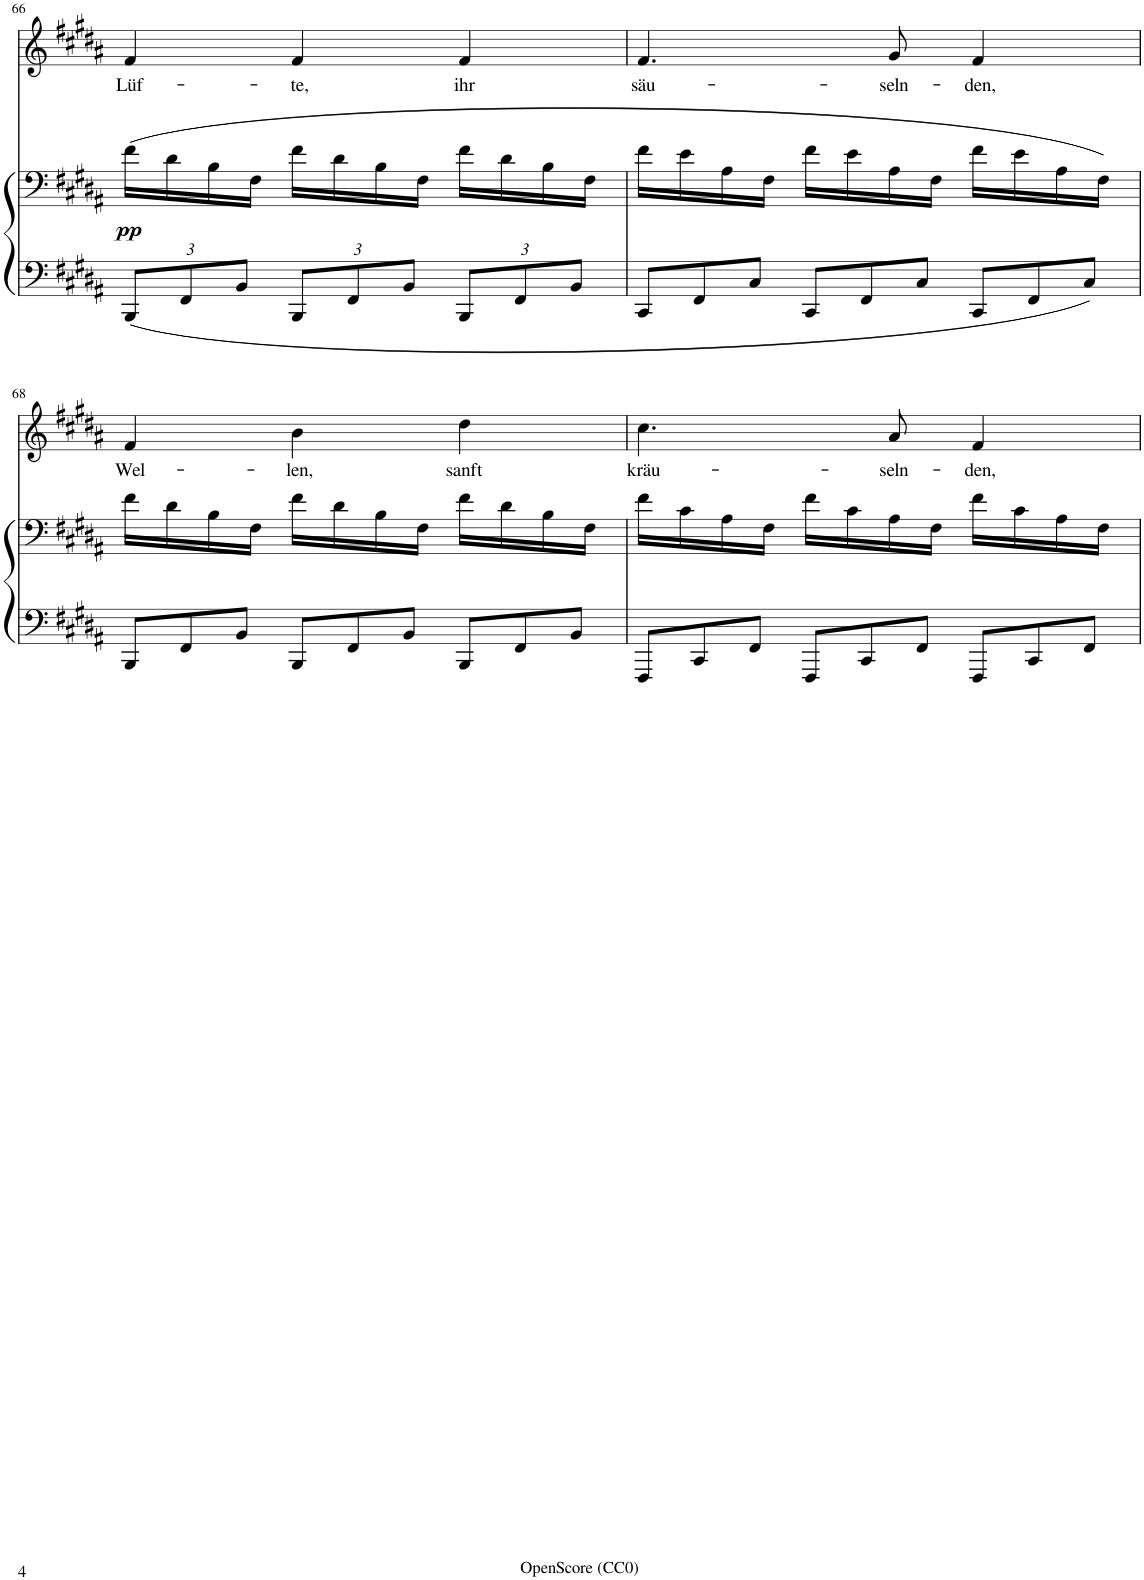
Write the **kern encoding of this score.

**kern	**kern	**dynam	**kern	**text
*part2	*part2	*part2	*part1	*part1
*staff3	*staff2	*staff2/3	*staff1	*staff1
*I"Piano	*	*	*I"Voice	*
*I'Pno	*	*	*	*
!!LO:PB:g=z
*clefF4	*clefF4	*	*clefG2	*
*k[f#c#g#d#a#]	*k[f#c#g#d#a#]	*	*k[f#c#g#d#a#]	*
*M3/4	*M3/4	*	*M3/4	*
*Xbrackettup	*	*	*	*
=66	=66	=66	=66	=66
!	!	!LO:DY:b	!	!LO:LY:b
12BBB/L	(16f#\LL	pp	4f#/	Lüf-
.	16d#\	.	.	.
12FF#/	.	.	.	.
.	16B\	.	.	.
12BB/J	.	.	.	.
.	16F#\JJ	.	.	.
!	!	!	!	!LO:LY:b
12BBB/L	16f#\LL	.	4f#/	-te,
.	16d#\	.	.	.
12FF#/	.	.	.	.
.	16B\	.	.	.
12BB/J	.	.	.	.
.	16F#\JJ	.	.	.
!	!	!	!	!LO:LY:b
12BBB/L	16f#\LL	.	4f#/	ihr
.	16d#\	.	.	.
12FF#/	.	.	.	.
.	16B\	.	.	.
12BB/J	.	.	.	.
.	16F#\JJ	.	.	.
=67	=67	=67	=67	=67
!	!	!	!	!LO:LY:b
12CC#/L	16f#\LL	.	4.f#/	säu-
.	16e\	.	.	.
12FF#/	.	.	.	.
.	16A#\	.	.	.
12C#/J	.	.	.	.
.	16F#\JJ	.	.	.
12CC#/L	16f#\LL	.	.	.
.	16e\	.	.	.
12FF#/	.	.	.	.
!	!	!	!	!LO:LY:b
.	16A#\	.	8g#/	-seln-
12C#/J	.	.	.	.
.	16F#\JJ	.	.	.
!	!	!	!	!LO:LY:b
12CC#/L	16f#\LL	.	4f#/	-den,
.	16e\	.	.	.
12FF#/	.	.	.	.
.	16A#\	.	.	.
12C#/J	.	.	.	.
.	16F#\JJ)	.	.	.
!!LO:LB:g=z
=68	=68	=68	=68	=68
!	!	!	!	!LO:LY:b
12BBB/L	16f#\LL	.	4f#/	Wel-
.	16d#\	.	.	.
12FF#/	.	.	.	.
.	16B\	.	.	.
12BB/J	.	.	.	.
.	16F#\JJ	.	.	.
!	!	!	!	!LO:LY:b
12BBB/L	16f#\LL	.	4b\	-len,
.	16d#\	.	.	.
12FF#/	.	.	.	.
.	16B\	.	.	.
12BB/J	.	.	.	.
.	16F#\JJ	.	.	.
!	!	!	!	!LO:LY:b
12BBB/L	16f#\LL	.	4dd#\	sanft
.	16d#\	.	.	.
12FF#/	.	.	.	.
.	16B\	.	.	.
12BB/J	.	.	.	.
.	16F#\JJ	.	.	.
=69	=69	=69	=69	=69
!	!	!	!	!LO:LY:b
12FFF#/L	16f#\LL	.	4.cc#\	kräu-
.	16c#\	.	.	.
12CC#/	.	.	.	.
.	16A#\	.	.	.
12FF#/J	.	.	.	.
.	16F#\JJ	.	.	.
12FFF#/L	16f#\LL	.	.	.
.	16c#\	.	.	.
12CC#/	.	.	.	.
!	!	!	!	!LO:LY:b
.	16A#\	.	8a#/	-seln-
12FF#/J	.	.	.	.
.	16F#\JJ	.	.	.
!	!	!	!	!LO:LY:b
12FFF#/L	16f#\LL	.	4f#/	-den,
.	16c#\	.	.	.
12CC#/	.	.	.	.
.	16A#\	.	.	.
12FF#/J	.	.	.	.
.	16F#\JJ	.	.	.
=	=	=	=	=
*-	*-	*-	*-	*-
